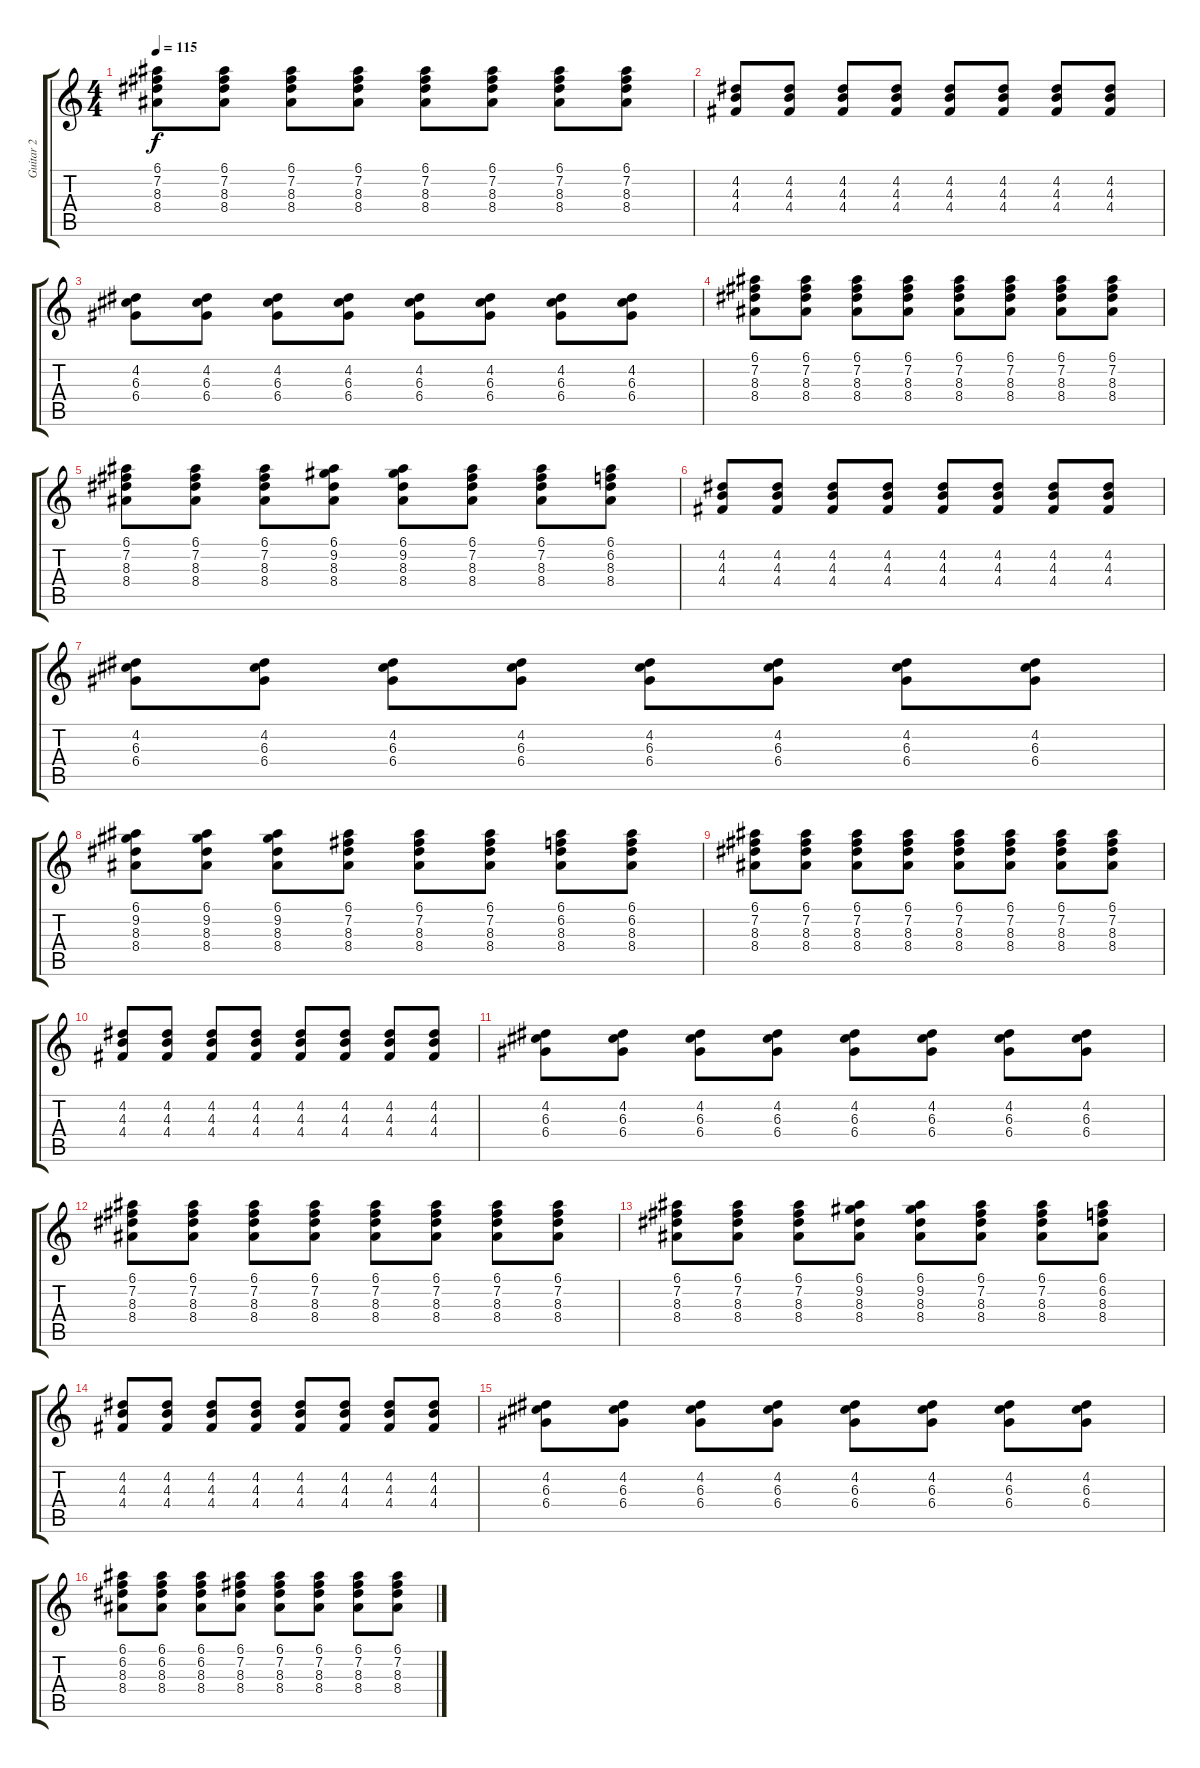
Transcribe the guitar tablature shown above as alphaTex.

\track ("Guitar 2" "Guitar 2") {instrument overdrivenguitar}
\staff {score tabs}
\tuning (E4 B3 G3 D3 A2 E2) {hide}
\ts (4 4)
\tempo 115
\clef g2
\ks c
(6.1 7.2 8.3 8.4).8{dy f} (6.1 7.2 8.3 8.4).8 (6.1 7.2 8.3 8.4).8 (6.1 7.2 8.3 8.4).8 (6.1 7.2 8.3 8.4).8 (6.1 7.2 8.3 8.4).8 (6.1 7.2 8.3 8.4).8 (6.1 7.2 8.3 8.4).8 |
(4.2 4.3 4.4).8 (4.2 4.3 4.4).8 (4.2 4.3 4.4).8 (4.2 4.3 4.4).8 (4.2 4.3 4.4).8 (4.2 4.3 4.4).8 (4.2 4.3 4.4).8 (4.2 4.3 4.4).8 |
(4.2 6.3 6.4).8 (4.2 6.3 6.4).8 (4.2 6.3 6.4).8 (4.2 6.3 6.4).8 (4.2 6.3 6.4).8 (4.2 6.3 6.4).8 (4.2 6.3 6.4).8 (4.2 6.3 6.4).8 |
(6.1 7.2 8.3 8.4).8 (6.1 7.2 8.3 8.4).8 (6.1 7.2 8.3 8.4).8 (6.1 7.2 8.3 8.4).8 (6.1 7.2 8.3 8.4).8 (6.1 7.2 8.3 8.4).8 (6.1 7.2 8.3 8.4).8 (6.1 7.2 8.3 8.4).8 |
(6.1 7.2 8.3 8.4).8 (6.1 7.2 8.3 8.4).8 (6.1 7.2 8.3 8.4).8 (6.1 9.2 8.3 8.4).8 (6.1 9.2 8.3 8.4).8 (6.1 7.2 8.3 8.4).8 (6.1 7.2 8.3 8.4).8 (6.1 6.2 8.3 8.4).8 |
(4.2 4.3 4.4).8 (4.2 4.3 4.4).8 (4.2 4.3 4.4).8 (4.2 4.3 4.4).8 (4.2 4.3 4.4).8 (4.2 4.3 4.4).8 (4.2 4.3 4.4).8 (4.2 4.3 4.4).8 |
(4.2 6.3 6.4).8 (4.2 6.3 6.4).8 (4.2 6.3 6.4).8 (4.2 6.3 6.4).8 (4.2 6.3 6.4).8 (4.2 6.3 6.4).8 (4.2 6.3 6.4).8 (4.2 6.3 6.4).8 |
(6.1 9.2 8.3 8.4).8 (6.1 9.2 8.3 8.4).8 (6.1 9.2 8.3 8.4).8 (6.1 7.2 8.3 8.4).8 (6.1 7.2 8.3 8.4).8 (6.1 7.2 8.3 8.4).8 (6.1 6.2 8.3 8.4).8 (6.1 6.2 8.3 8.4).8 |
(6.1 7.2 8.3 8.4).8 (6.1 7.2 8.3 8.4).8 (6.1 7.2 8.3 8.4).8 (6.1 7.2 8.3 8.4).8 (6.1 7.2 8.3 8.4).8 (6.1 7.2 8.3 8.4).8 (6.1 7.2 8.3 8.4).8 (6.1 7.2 8.3 8.4).8 |
(4.2 4.3 4.4).8 (4.2 4.3 4.4).8 (4.2 4.3 4.4).8 (4.2 4.3 4.4).8 (4.2 4.3 4.4).8 (4.2 4.3 4.4).8 (4.2 4.3 4.4).8 (4.2 4.3 4.4).8 |
(4.2 6.3 6.4).8 (4.2 6.3 6.4).8 (4.2 6.3 6.4).8 (4.2 6.3 6.4).8 (4.2 6.3 6.4).8 (4.2 6.3 6.4).8 (4.2 6.3 6.4).8 (4.2 6.3 6.4).8 |
(6.1 7.2 8.3 8.4).8 (6.1 7.2 8.3 8.4).8 (6.1 7.2 8.3 8.4).8 (6.1 7.2 8.3 8.4).8 (6.1 7.2 8.3 8.4).8 (6.1 7.2 8.3 8.4).8 (6.1 7.2 8.3 8.4).8 (6.1 7.2 8.3 8.4).8 |
(6.1 7.2 8.3 8.4).8 (6.1 7.2 8.3 8.4).8 (6.1 7.2 8.3 8.4).8 (6.1 9.2 8.3 8.4).8 (6.1 9.2 8.3 8.4).8 (6.1 7.2 8.3 8.4).8 (6.1 7.2 8.3 8.4).8 (6.1 6.2 8.3 8.4).8 |
(4.2 4.3 4.4).8 (4.2 4.3 4.4).8 (4.2 4.3 4.4).8 (4.2 4.3 4.4).8 (4.2 4.3 4.4).8 (4.2 4.3 4.4).8 (4.2 4.3 4.4).8 (4.2 4.3 4.4).8 |
(4.2 6.3 6.4).8 (4.2 6.3 6.4).8 (4.2 6.3 6.4).8 (4.2 6.3 6.4).8 (4.2 6.3 6.4).8 (4.2 6.3 6.4).8 (4.2 6.3 6.4).8 (4.2 6.3 6.4).8 |
(6.1 6.2 8.3 8.4).8 (6.1 6.2 8.3 8.4).8 (6.1 6.2 8.3 8.4).8 (6.1 7.2 8.3 8.4).8 (6.1 7.2 8.3 8.4).8 (6.1 7.2 8.3 8.4).8 (6.1 7.2 8.3 8.4).8 (6.1 7.2 8.3 8.4).8
